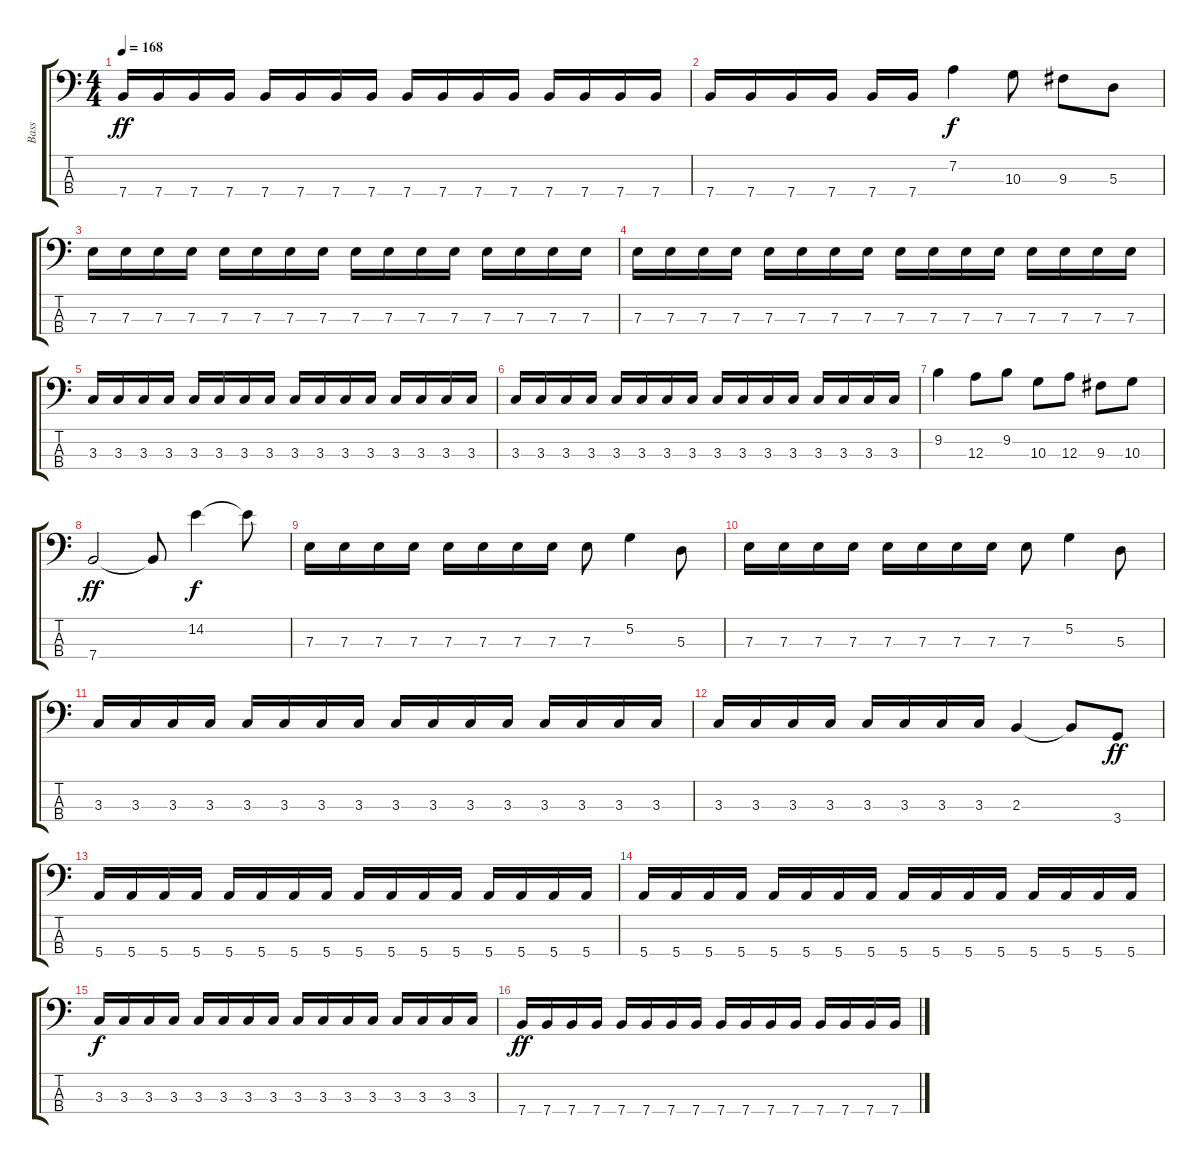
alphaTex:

\track ("Bass" "Bass") {instrument electricbasspick}
\staff {score tabs}
\tuning (G2 D2 A1 E1) {hide}
\ts (4 4)
\tempo 168
\clef f4
\ks c
7.4.16{dy ff} 7.4.16 7.4.16 7.4.16 7.4.16 7.4.16 7.4.16 7.4.16 7.4.16 7.4.16 7.4.16 7.4.16 7.4.16 7.4.16 7.4.16 7.4.16 |
7.4.16 7.4.16 7.4.16 7.4.16 7.4.16 7.4.16 7.2.4{dy f} 10.3.8 9.3.8 5.3.8 |
7.3.16 7.3.16 7.3.16 7.3.16 7.3.16 7.3.16 7.3.16 7.3.16 7.3.16 7.3.16 7.3.16 7.3.16 7.3.16 7.3.16 7.3.16 7.3.16 |
7.3.16 7.3.16 7.3.16 7.3.16 7.3.16 7.3.16 7.3.16 7.3.16 7.3.16 7.3.16 7.3.16 7.3.16 7.3.16 7.3.16 7.3.16 7.3.16 |
3.3.16 3.3.16 3.3.16 3.3.16 3.3.16 3.3.16 3.3.16 3.3.16 3.3.16 3.3.16 3.3.16 3.3.16 3.3.16 3.3.16 3.3.16 3.3.16 |
3.3.16 3.3.16 3.3.16 3.3.16 3.3.16 3.3.16 3.3.16 3.3.16 3.3.16 3.3.16 3.3.16 3.3.16 3.3.16 3.3.16 3.3.16 3.3.16 |
9.2.4 12.3.8 9.2.8 10.3.8 12.3.8 9.3.8 10.3.8 |
7.4.2{dy ff} 7.4{t}.8 14.2.4{dy f} 14.2{t}.8 |
7.3.16 7.3.16 7.3.16 7.3.16 7.3.16 7.3.16 7.3.16 7.3.16 7.3.8 5.2.4 5.3.8 |
7.3.16 7.3.16 7.3.16 7.3.16 7.3.16 7.3.16 7.3.16 7.3.16 7.3.8 5.2.4 5.3.8 |
3.3.16 3.3.16 3.3.16 3.3.16 3.3.16 3.3.16 3.3.16 3.3.16 3.3.16 3.3.16 3.3.16 3.3.16 3.3.16 3.3.16 3.3.16 3.3.16 |
3.3.16 3.3.16 3.3.16 3.3.16 3.3.16 3.3.16 3.3.16 3.3.16 2.3.4 2.3{t}.8 3.4.8{dy ff} |
5.4.16 5.4.16 5.4.16 5.4.16 5.4.16 5.4.16 5.4.16 5.4.16 5.4.16 5.4.16 5.4.16 5.4.16 5.4.16 5.4.16 5.4.16 5.4.16 |
5.4.16 5.4.16 5.4.16 5.4.16 5.4.16 5.4.16 5.4.16 5.4.16 5.4.16 5.4.16 5.4.16 5.4.16 5.4.16 5.4.16 5.4.16 5.4.16 |
3.3.16{dy f} 3.3.16 3.3.16 3.3.16 3.3.16 3.3.16 3.3.16 3.3.16 3.3.16 3.3.16 3.3.16 3.3.16 3.3.16 3.3.16 3.3.16 3.3.16 |
7.4.16{dy ff} 7.4.16 7.4.16 7.4.16 7.4.16 7.4.16 7.4.16 7.4.16 7.4.16 7.4.16 7.4.16 7.4.16 7.4.16 7.4.16 7.4.16 7.4.16
